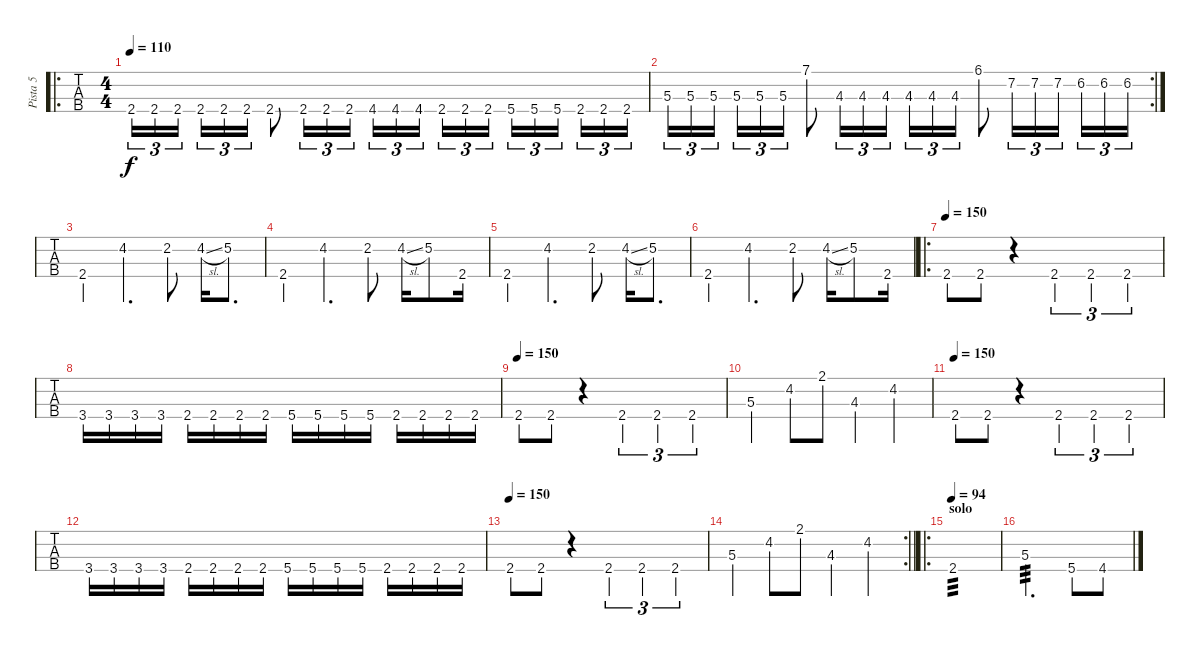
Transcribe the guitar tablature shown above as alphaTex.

\track ("Pista 5" "Pista 5") {instrument electricbasspick}
\staff {tabs}
\tuning (Eb2 Bb1 F1 C1) {hide}
\ro
\ts (4 4)
\tempo 110
\clef f4
\ks c
2.4.16{tu (3 2) dy f} 2.4.16{tu (3 2)} 2.4.16{tu (3 2) beam splitsecondary} 2.4.16{tu (3 2)} 2.4.16{tu (3 2)} 2.4.16{tu (3 2)} 2.4.8 2.4.16{tu (3 2)} 2.4.16{tu (3 2)} 2.4.16{tu (3 2)} 4.4.16{tu (3 2)} 4.4.16{tu (3 2)} 4.4.16{tu (3 2) beam splitsecondary} 2.4.16{tu (3 2)} 2.4.16{tu (3 2)} 2.4.16{tu (3 2)} 5.4.16{tu (3 2)} 5.4.16{tu (3 2)} 5.4.16{tu (3 2) beam splitsecondary} 2.4.16{tu (3 2)} 2.4.16{tu (3 2)} 2.4.16{tu (3 2)} |
\rc 2
5.3.16{tu (3 2)} 5.3.16{tu (3 2)} 5.3.16{tu (3 2) beam splitsecondary} 5.3.16{tu (3 2)} 5.3.16{tu (3 2)} 5.3.16{tu (3 2)} 7.1.8 4.3.16{tu (3 2)} 4.3.16{tu (3 2)} 4.3.16{tu (3 2)} 4.3.16{tu (3 2)} 4.3.16{tu (3 2)} 4.3.16{tu (3 2)} 6.1.8 7.2.16{tu (3 2)} 7.2.16{tu (3 2)} 7.2.16{tu (3 2) beam splitsecondary} 6.2.16{tu (3 2)} 6.2.16{tu (3 2)} 6.2.16{tu (3 2)} |
2.4.4 4.2.4{d} 2.2.8 4.2{sl}.16 5.2.8{d} |
2.4.4 4.2.4{d} 2.2.8 4.2{sl}.16 5.2.8 2.4.16 |
2.4.4 4.2.4{d} 2.2.8 4.2{sl}.16 5.2.8{d} |
2.4.4 4.2.4{d} 2.2.8 4.2{sl}.16 5.2.8 2.4.16 |
\ro
\tempo 150
2.4.8 2.4.8 r.4 2.4.4{tu (3 2)} 2.4.4{tu (3 2)} 2.4.4{tu (3 2)} |
3.4.16 3.4.16 3.4.16 3.4.16 2.4.16 2.4.16 2.4.16 2.4.16 5.4.16 5.4.16 5.4.16 5.4.16 2.4.16 2.4.16 2.4.16 2.4.16 |
\tempo 150
2.4.8 2.4.8 r.4 2.4.4{tu (3 2)} 2.4.4{tu (3 2)} 2.4.4{tu (3 2)} |
5.3.4 4.2.8 2.1.8 4.3.4 4.2.4 |
\tempo 150
2.4.8 2.4.8 r.4 2.4.4{tu (3 2)} 2.4.4{tu (3 2)} 2.4.4{tu (3 2)} |
3.4.16 3.4.16 3.4.16 3.4.16 2.4.16 2.4.16 2.4.16 2.4.16 5.4.16 5.4.16 5.4.16 5.4.16 2.4.16 2.4.16 2.4.16 2.4.16 |
\tempo 150
2.4.8 2.4.8 r.4 2.4.4{tu (3 2)} 2.4.4{tu (3 2)} 2.4.4{tu (3 2)} |
\rc 2
\barLineRight lightlight
5.3.4 4.2.8 2.1.8 4.3.4 4.2.4 |
\ro
\section ("" "solo")
\tempo 94
2.4.1{tp 3} |
5.3.2{d tp 3} 5.4.8 4.4.8
